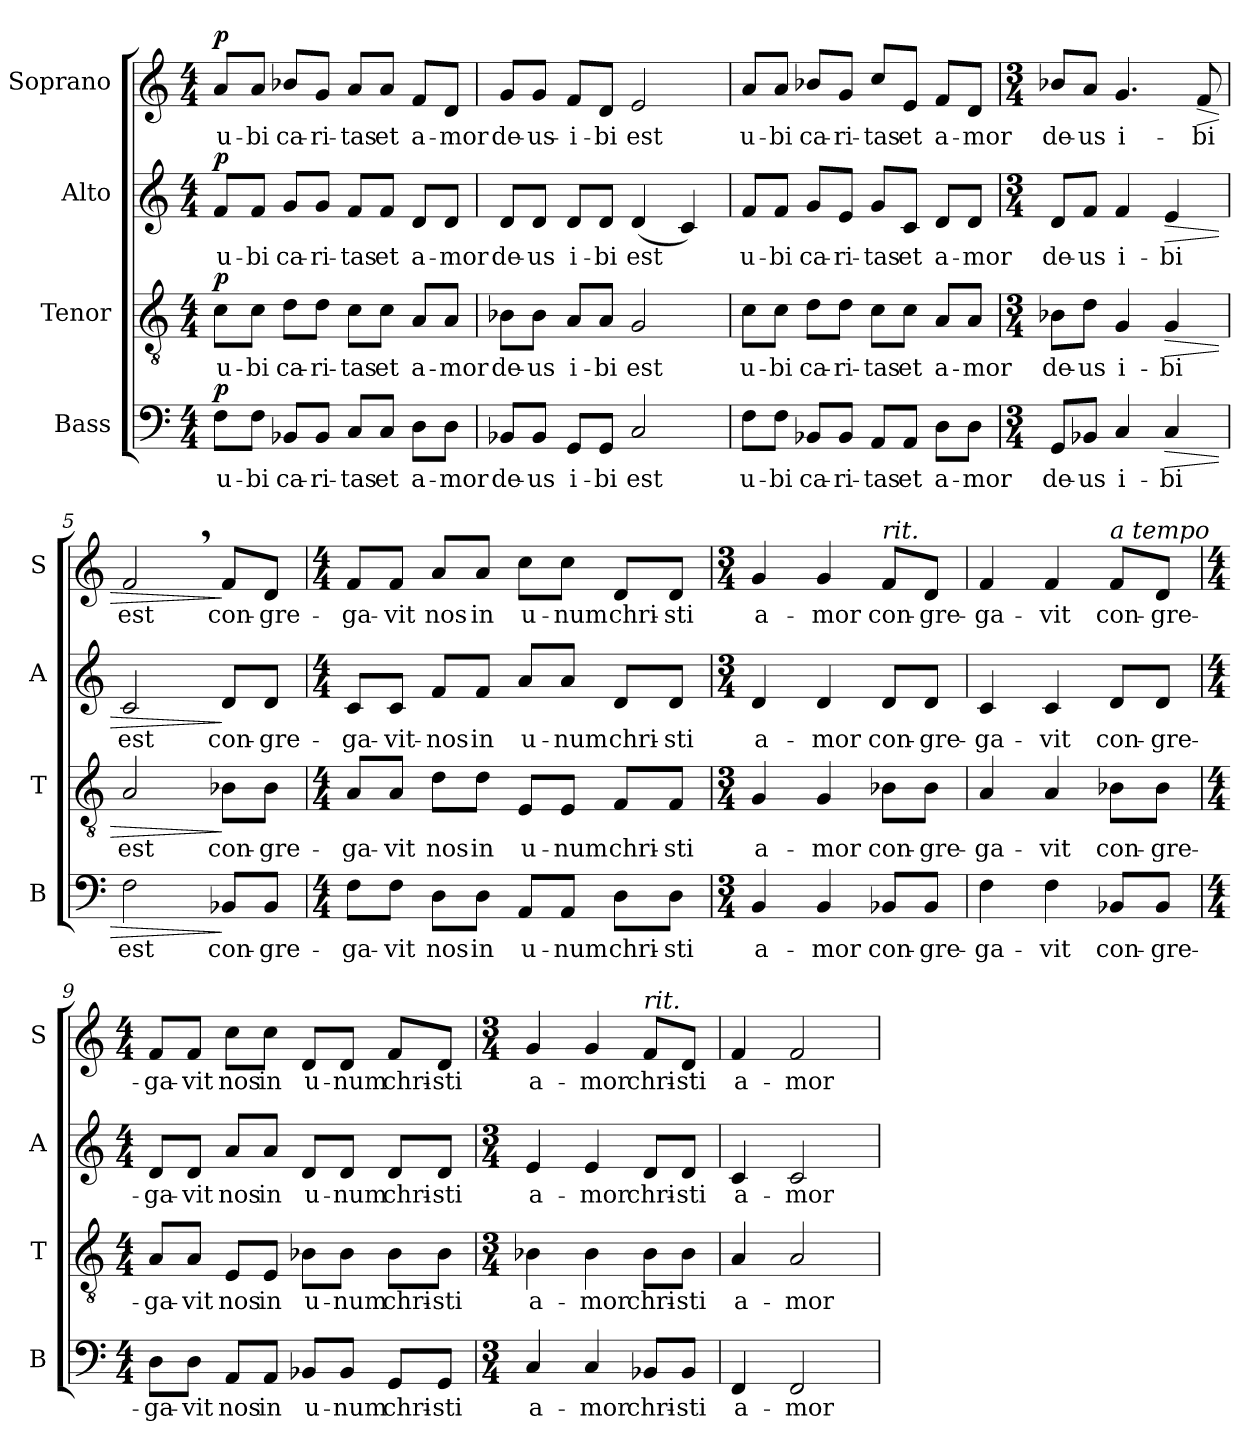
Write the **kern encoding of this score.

**kern	**text	**dynam	**kern	**text	**dynam	**kern	**text	**dynam	**kern	**text	**dynam
*part4	*part4	*part4	*part3	*part3	*part3	*part2	*part2	*part2	*part1	*part1	*part1
*staff4	*staff4	*staff4	*staff3	*staff3	*staff3	*staff2	*staff2	*staff2	*staff1	*staff1	*staff1
*I"Bass	*	*	*I"Tenor	*	*	*I"Alto	*	*	*I"Soprano	*	*
*I'B	*	*	*I'T	*	*	*I'A	*	*	*I'S	*	*
*clefF4	*	*	*clefGv2	*	*	*clefG2	*	*	*clefG2	*	*
*k[]	*	*	*k[]	*	*	*k[]	*	*	*k[]	*	*
*C:	*	*	*C:	*	*	*C:	*	*	*C:	*	*
*M4/4	*	*	*M4/4	*	*	*M4/4	*	*	*M4/4	*	*
=1	=1	=1	=1	=1	=1	=1	=1	=1	=1	=1	=1
!	!LO:LY:b	!LO:DY:a	!	!LO:LY:b	!LO:DY:a	!	!LO:LY:b	!LO:DY:a	!	!LO:LY:b	!LO:DY:a
8F\L	u-	p	8c\L	u-	p	8f/L	u-	p	8a/L	u-	p
!	!LO:LY:b	!	!	!LO:LY:b	!	!	!LO:LY:b	!	!	!LO:LY:b	!
8F\J	-bi	.	8c\J	-bi	.	8f/J	-bi	.	8a/J	-bi	.
!	!LO:LY:b	!	!	!LO:LY:b	!	!	!LO:LY:b	!	!	!LO:LY:b	!
8BB-X/L	ca-	.	8d\L	ca-	.	8g/L	ca-	.	8b-X/L	ca-	.
!	!LO:LY:b	!	!	!LO:LY:b	!	!	!LO:LY:b	!	!	!LO:LY:b	!
8BB-/J	-ri-	.	8d\J	-ri-	.	8g/J	-ri-	.	8g/J	-ri-	.
!	!LO:LY:b	!	!	!LO:LY:b	!	!	!LO:LY:b	!	!	!LO:LY:b	!
8C/L	-tas	.	8c\L	-tas	.	8f/L	-tas	.	8a/L	-tas	.
!	!LO:LY:b	!	!	!LO:LY:b	!	!	!LO:LY:b	!	!	!LO:LY:b	!
8C/J	et	.	8c\J	et	.	8f/J	et	.	8a/J	et	.
!	!LO:LY:b	!	!	!LO:LY:b	!	!	!LO:LY:b	!	!	!LO:LY:b	!
8D\L	a-	.	8A/L	a-	.	8d/L	a-	.	8f/L	a-	.
!	!LO:LY:b	!	!	!LO:LY:b	!	!	!LO:LY:b	!	!	!LO:LY:b	!
8D\J	-mor	.	8A/J	-mor	.	8d/J	-mor	.	8d/J	-mor	.
=2	=2	=2	=2	=2	=2	=2	=2	=2	=2	=2	=2
!	!LO:LY:b	!	!	!LO:LY:b	!	!	!LO:LY:b	!	!	!LO:LY:b	!
8BB-X/L	de-	.	8B-X\L	de-	.	8d/L	de-	.	8g/L	de-	.
!	!LO:LY:b	!	!	!LO:LY:b	!	!	!LO:LY:b	!	!	!LO:LY:b	!
8BB-/J	-us	.	8B-\J	-us	.	8d/J	-us	.	8g/J	-us-	.
!	!LO:LY:b	!	!	!LO:LY:b	!	!	!LO:LY:b	!	!	!LO:LY:b	!
8GG/L	i-	.	8A/L	i-	.	8d/L	i-	.	8f/L	-i-	.
!	!LO:LY:b	!	!	!LO:LY:b	!	!	!LO:LY:b	!	!	!LO:LY:b	!
8GG/J	-bi	.	8A/J	-bi	.	8d/J	-bi	.	8d/J	-bi	.
!	!LO:LY:b	!	!	!LO:LY:b	!	!	!LO:LY:b	!	!	!LO:LY:b	!
2C/	est	.	2G/	est	.	(<4d/	est	.	2e/	est	.
.	.	.	.	.	.	4c/)	.	.	.	.	.
=3	=3	=3	=3	=3	=3	=3	=3	=3	=3	=3	=3
!	!LO:LY:b	!	!	!LO:LY:b	!	!	!LO:LY:b	!	!	!LO:LY:b	!
8F\L	u-	.	8c\L	u-	.	8f/L	u-	.	8a/L	u-	.
!	!LO:LY:b	!	!	!LO:LY:b	!	!	!LO:LY:b	!	!	!LO:LY:b	!
8F\J	-bi	.	8c\J	-bi	.	8f/J	-bi	.	8a/J	-bi	.
!	!LO:LY:b	!	!	!LO:LY:b	!	!	!LO:LY:b	!	!	!LO:LY:b	!
8BB-X/L	ca-	.	8d\L	ca-	.	8g/L	ca-	.	8b-X/L	ca-	.
!	!LO:LY:b	!	!	!LO:LY:b	!	!	!LO:LY:b	!	!	!LO:LY:b	!
8BB-/J	-ri-	.	8d\J	-ri-	.	8e/J	-ri-	.	8g/J	-ri-	.
!	!LO:LY:b	!	!	!LO:LY:b	!	!	!LO:LY:b	!	!	!LO:LY:b	!
8AA/L	-tas	.	8c\L	-tas	.	8g/L	-tas	.	8cc/L	-tas	.
!	!LO:LY:b	!	!	!LO:LY:b	!	!	!LO:LY:b	!	!	!LO:LY:b	!
8AA/J	et	.	8c\J	et	.	8c/J	et	.	8e/J	et	.
!	!LO:LY:b	!	!	!LO:LY:b	!	!	!LO:LY:b	!	!	!LO:LY:b	!
8D\L	a-	.	8A/L	a-	.	8d/L	a-	.	8f/L	a-	.
!	!LO:LY:b	!	!	!LO:LY:b	!	!	!LO:LY:b	!	!	!LO:LY:b	!
8D\J	-mor	.	8A/J	-mor	.	8d/J	-mor	.	8d/J	-mor	.
=4	=4	=4	=4	=4	=4	=4	=4	=4	=4	=4	=4
*M3/4	*	*	*M3/4	*	*	*M3/4	*	*	*M3/4	*	*
!	!LO:LY:b	!	!	!LO:LY:b	!	!	!LO:LY:b	!	!	!LO:LY:b	!
8GG/L	de-	.	8B-X\L	de-	.	8d/L	de-	.	8b-X/L	de-	.
!	!LO:LY:b	!	!	!LO:LY:b	!	!	!LO:LY:b	!	!	!LO:LY:b	!
8BB-X/J	-us	.	8d\J	-us	.	8f/J	-us	.	8a/J	-us	.
!	!LO:LY:b	!	!	!LO:LY:b	!	!	!LO:LY:b	!	!	!LO:LY:b	!
4C/	i-	.	4G/	i-	.	4f/	i-	.	4.g/	i-	.
!	!LO:LY:b	!LO:HP:b	!	!LO:LY:b	!LO:HP:b	!	!LO:LY:b	!LO:HP:b	!	!	!
4C/	-bi	>	4G/	-bi	>	4e/	-bi	>	.	.	.
!	!	!	!	!	!	!	!	!	!	!LO:LY:b	!LO:HP:b
.	.	.	.	.	.	.	.	.	8f/	-bi	>
!!LO:LB:g=z
=5	=5	=5	=5	=5	=5	=5	=5	=5	=5	=5	=5
!	!LO:LY:b	!	!	!LO:LY:b	!	!	!LO:LY:b	!	!	!LO:LY:b	!
2F\	est	.	2A/	est	.	2c/	est	.	2f,>/	est	.
!	!LO:LY:b	!	!	!LO:LY:b	!	!	!LO:LY:b	!	!	!LO:LY:b	!
8BB-X/L	con-	]	8B-X\L	con-	]	8d/L	con-	]	8f/L	con-	]
!	!LO:LY:b	!	!	!LO:LY:b	!	!	!LO:LY:b	!	!	!LO:LY:b	!
8BB-/J	-gre-	.	8B-\J	-gre-	.	8d/J	-gre-	.	8d/J	-gre-	.
=6	=6	=6	=6	=6	=6	=6	=6	=6	=6	=6	=6
*M4/4	*	*	*M4/4	*	*	*M4/4	*	*	*M4/4	*	*
!	!LO:LY:b	!	!	!LO:LY:b	!	!	!LO:LY:b	!	!	!LO:LY:b	!
8F\L	-ga-	.	8A/L	-ga-	.	8c/L	-ga-	.	8f/L	-ga-	.
!	!LO:LY:b	!	!	!LO:LY:b	!	!	!LO:LY:b	!	!	!LO:LY:b	!
8F\J	-vit	.	8A/J	-vit	.	8c/J	-vit-	.	8f/J	-vit	.
!	!LO:LY:b	!	!	!LO:LY:b	!	!	!LO:LY:b	!	!	!LO:LY:b	!
8D\L	nos	.	8d\L	nos	.	8f/L	-nos	.	8a/L	nos	.
!	!LO:LY:b	!	!	!LO:LY:b	!	!	!LO:LY:b	!	!	!LO:LY:b	!
8D\J	in	.	8d\J	in	.	8f/J	in	.	8a/J	in	.
!	!LO:LY:b	!	!	!LO:LY:b	!	!	!LO:LY:b	!	!	!LO:LY:b	!
8AA/L	u-	.	8E/L	u-	.	8a/L	u-	.	8cc\L	u-	.
!	!LO:LY:b	!	!	!LO:LY:b	!	!	!LO:LY:b	!	!	!LO:LY:b	!
8AA/J	-num	.	8E/J	-num	.	8a/J	-num	.	8cc\J	-num	.
!	!LO:LY:b	!	!	!LO:LY:b	!	!	!LO:LY:b	!	!	!LO:LY:b	!
8D\L	chri-	.	8F/L	chri-	.	8d/L	chri-	.	8d/L	chri-	.
!	!LO:LY:b	!	!	!LO:LY:b	!	!	!LO:LY:b	!	!	!LO:LY:b	!
8D\J	-sti	.	8F/J	-sti	.	8d/J	-sti	.	8d/J	-sti	.
=7	=7	=7	=7	=7	=7	=7	=7	=7	=7	=7	=7
*M3/4	*	*	*M3/4	*	*	*M3/4	*	*	*M3/4	*	*
!	!LO:LY:b	!	!	!LO:LY:b	!	!	!LO:LY:b	!	!	!LO:LY:b	!
4BB/	a-	.	4G/	a-	.	4d/	a-	.	4g/	a-	.
!	!LO:LY:b	!	!	!LO:LY:b	!	!	!LO:LY:b	!	!	!LO:LY:b	!
4BB/	-mor	.	4G/	-mor	.	4d/	-mor	.	4g/	-mor	.
!	!	!	!	!	!	!	!	!	!LO:TX:a:i:t=rit.	!	!
!	!LO:LY:b	!	!	!LO:LY:b	!	!	!LO:LY:b	!	!	!LO:LY:b	!
8BB-X/L	con-	.	8B-X\L	con-	.	8d/L	con-	.	8f/L	con-	.
!	!LO:LY:b	!	!	!LO:LY:b	!	!	!LO:LY:b	!	!	!LO:LY:b	!
8BB-/J	-gre-	.	8B-\J	-gre-	.	8d/J	-gre-	.	8d/J	-gre-	.
=8	=8	=8	=8	=8	=8	=8	=8	=8	=8	=8	=8
!	!LO:LY:b	!	!	!LO:LY:b	!	!	!LO:LY:b	!	!	!LO:LY:b	!
4F\	-ga-	.	4A/	-ga-	.	4c/	-ga-	.	4f/	-ga-	.
!	!LO:LY:b	!	!	!LO:LY:b	!	!	!LO:LY:b	!	!	!LO:LY:b	!
4F\	-vit	.	4A/	-vit	.	4c/	-vit	.	4f/	-vit	.
!	!	!	!	!	!	!	!	!	!LO:TX:a:i:t=a tempo	!	!
!	!LO:LY:b	!	!	!LO:LY:b	!	!	!LO:LY:b	!	!	!LO:LY:b	!
8BB-X/L	con-	.	8B-X\L	con-	.	8d/L	con-	.	8f/L	con-	.
!	!LO:LY:b	!	!	!LO:LY:b	!	!	!LO:LY:b	!	!	!LO:LY:b	!
8BB-/J	-gre-	.	8B-\J	-gre-	.	8d/J	-gre-	.	8d/J	-gre-	.
!!LO:PB:g=z
=9	=9	=9	=9	=9	=9	=9	=9	=9	=9	=9	=9
*M4/4	*	*	*M4/4	*	*	*M4/4	*	*	*M4/4	*	*
!	!LO:LY:b	!	!	!LO:LY:b	!	!	!LO:LY:b	!	!	!LO:LY:b	!
8D\L	-ga-	.	8A/L	-ga-	.	8d/L	-ga-	.	8f/L	-ga-	.
!	!LO:LY:b	!	!	!LO:LY:b	!	!	!LO:LY:b	!	!	!LO:LY:b	!
8D\J	-vit	.	8A/J	-vit	.	8d/J	-vit	.	8f/J	-vit	.
!	!LO:LY:b	!	!	!LO:LY:b	!	!	!LO:LY:b	!	!	!LO:LY:b	!
8AA/L	nos	.	8E/L	nos	.	8a/L	nos	.	8cc\L	nos	.
!	!LO:LY:b	!	!	!LO:LY:b	!	!	!LO:LY:b	!	!	!LO:LY:b	!
8AA/J	in	.	8E/J	in	.	8a/J	in	.	8cc\J	in	.
!	!LO:LY:b	!	!	!LO:LY:b	!	!	!LO:LY:b	!	!	!LO:LY:b	!
8BB-X/L	u-	.	8B-X\L	u-	.	8d/L	u-	.	8d/L	u-	.
!	!LO:LY:b	!	!	!LO:LY:b	!	!	!LO:LY:b	!	!	!LO:LY:b	!
8BB-/J	-num	.	8B-\J	-num	.	8d/J	-num	.	8d/J	-num	.
!	!LO:LY:b	!	!	!LO:LY:b	!	!	!LO:LY:b	!	!	!LO:LY:b	!
8GG/L	chri-	.	8B-\L	chri-	.	8d/L	chri-	.	8f/L	chri-	.
!	!LO:LY:b	!	!	!LO:LY:b	!	!	!LO:LY:b	!	!	!LO:LY:b	!
8GG/J	-sti	.	8B-\J	-sti	.	8d/J	-sti	.	8d/J	-sti	.
=10	=10	=10	=10	=10	=10	=10	=10	=10	=10	=10	=10
*M3/4	*	*	*M3/4	*	*	*M3/4	*	*	*M3/4	*	*
!	!LO:LY:b	!	!	!LO:LY:b	!	!	!LO:LY:b	!	!	!LO:LY:b	!
4C/	a-	.	4B-X\	a-	.	4e/	a-	.	4g/	a-	.
!	!LO:LY:b	!	!	!LO:LY:b	!	!	!LO:LY:b	!	!	!LO:LY:b	!
4C/	-mor	.	4B-\	-mor	.	4e/	-mor	.	4g/	-mor	.
!	!	!	!	!	!	!	!	!	!LO:TX:a:i:t=rit.	!	!
!	!LO:LY:b	!	!	!LO:LY:b	!	!	!LO:LY:b	!	!	!LO:LY:b	!
8BB-X/L	chri-	.	8B-\L	chri-	.	8d/L	chri-	.	8f/L	chri-	.
!	!LO:LY:b	!	!	!LO:LY:b	!	!	!LO:LY:b	!	!	!LO:LY:b	!
8BB-/J	-sti	.	8B-\J	-sti	.	8d/J	-sti	.	8d/J	-sti	.
=11	=11	=11	=11	=11	=11	=11	=11	=11	=11	=11	=11
!	!LO:LY:b	!	!	!LO:LY:b	!	!	!LO:LY:b	!	!	!LO:LY:b	!
4FF/	a-	.	4A/	a-	.	4c/	a-	.	4f/	a-	.
!	!LO:LY:b	!	!	!LO:LY:b	!	!	!LO:LY:b	!	!	!LO:LY:b	!
2FF/	-mor	.	2A/	-mor	.	2c/	-mor	.	2f/	-mor	.
=	=	=	=	=	=	=	=	=	=	=	=
*-	*-	*-	*-	*-	*-	*-	*-	*-	*-	*-	*-
